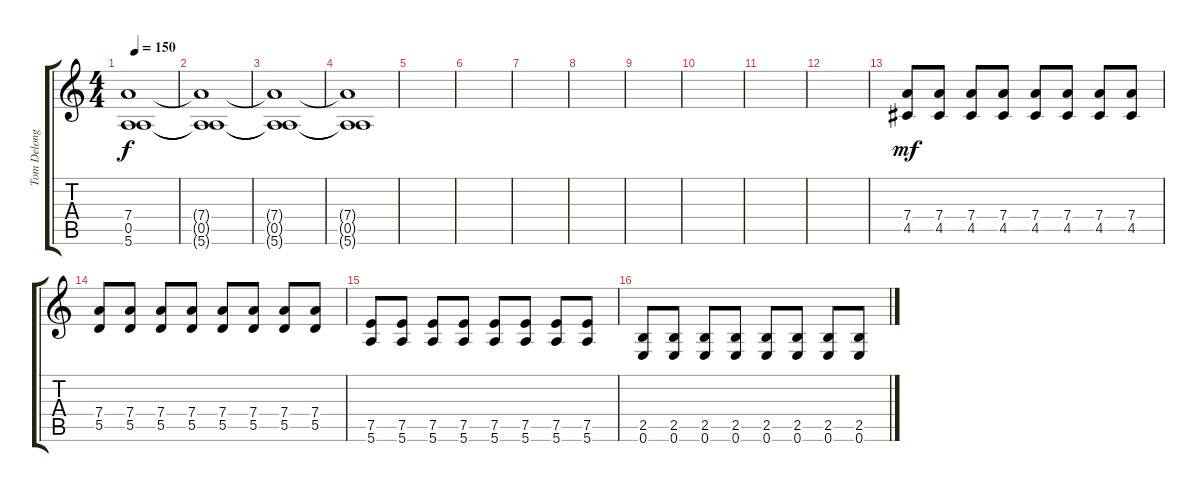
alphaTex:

\track ("Tom Delonge - Distortion Guitar" "Tom Delong") {instrument distortionguitar}
\staff {score tabs}
\tuning (E4 B3 G3 D3 A2 E2) {hide}
\ts (4 4)
\tempo 150
\clef g2
\ks c
(7.4{t} 0.5{t} 5.6{t}).1{dy f} |
(7.4{t} 0.5{t} 5.6{t}).1 |
(7.4{t} 0.5{t} 5.6{t}).1 |
(7.4{t} 0.5{t} 5.6{t}).1 |
|
|
|
|
|
|
|
|
(7.4 4.5).8{dy mf} (7.4 4.5).8 (7.4 4.5).8 (7.4 4.5).8 (7.4 4.5).8 (7.4 4.5).8 (7.4 4.5).8 (7.4 4.5).8 |
(7.4 5.5).8 (7.4 5.5).8 (7.4 5.5).8 (7.4 5.5).8 (7.4 5.5).8 (7.4 5.5).8 (7.4 5.5).8 (7.4 5.5).8 |
(7.5 5.6).8 (7.5 5.6).8 (7.5 5.6).8 (7.5 5.6).8 (7.5 5.6).8 (7.5 5.6).8 (7.5 5.6).8 (7.5 5.6).8 |
(2.5 0.6).8 (2.5 0.6).8 (2.5 0.6).8 (2.5 0.6).8 (2.5 0.6).8 (2.5 0.6).8 (2.5 0.6).8 (2.5 0.6).8
